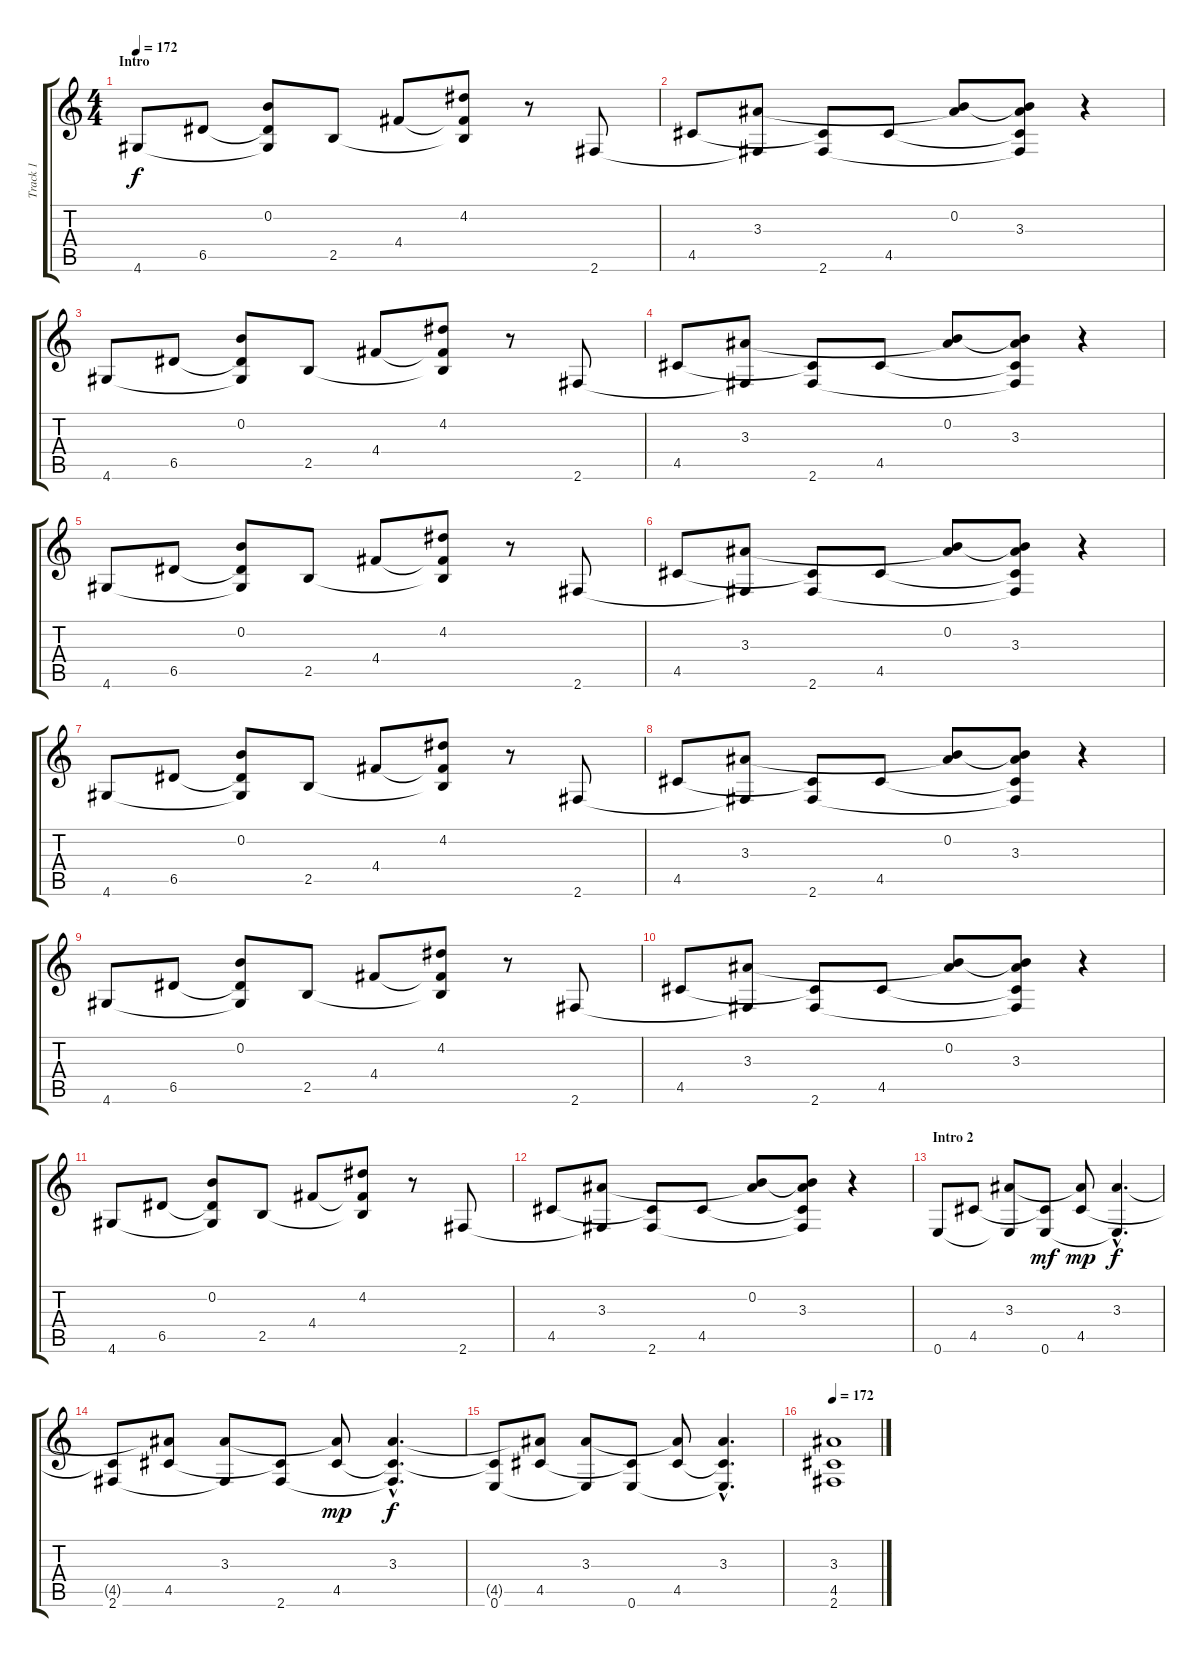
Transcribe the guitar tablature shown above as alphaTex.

\track ("Track 1" "Track 1") {instrument distortionguitar}
\staff {score tabs}
\tuning (E4 B3 G3 D3 A2 E2) {hide}
\ts (4 4)
\section ("" "Intro")
\tempo 172
\tempo 130
\tempo 172
\clef g2
\ks c
4.6.8{dy f volume 14 instrument acousticguitarsteel} 6.5.8 (0.2 6.5{t} 4.6{t}).8 2.5.8 4.4.8 (4.2 4.4{t} 2.5{t}).8 r.8 2.6.8 |
4.5.8 (3.3 2.6{t}).8 (4.5{t} 2.6).8 4.5.8 (0.2 3.3{t}).8 (0.2{t} 3.3 4.5{t} 2.6{t}).8 r.4 |
4.6.8 6.5.8 (0.2 6.5{t} 4.6{t}).8 2.5.8 4.4.8 (4.2 4.4{t} 2.5{t}).8 r.8 2.6.8 |
4.5.8 (3.3 2.6{t}).8 (4.5{t} 2.6).8 4.5.8 (0.2 3.3{t}).8 (0.2{t} 3.3 4.5{t} 2.6{t}).8 r.4 |
4.6.8 6.5.8 (0.2 6.5{t} 4.6{t}).8 2.5.8 4.4.8 (4.2 4.4{t} 2.5{t}).8 r.8 2.6.8 |
4.5.8 (3.3 2.6{t}).8 (4.5{t} 2.6).8 4.5.8 (0.2 3.3{t}).8 (0.2{t} 3.3 4.5{t} 2.6{t}).8 r.4 |
4.6.8 6.5.8 (0.2 6.5{t} 4.6{t}).8 2.5.8 4.4.8 (4.2 4.4{t} 2.5{t}).8 r.8 2.6.8 |
4.5.8 (3.3 2.6{t}).8 (4.5{t} 2.6).8 4.5.8 (0.2 3.3{t}).8 (0.2{t} 3.3 4.5{t} 2.6{t}).8 r.4 |
4.6.8 6.5.8 (0.2 6.5{t} 4.6{t}).8 2.5.8 4.4.8 (4.2 4.4{t} 2.5{t}).8 r.8 2.6.8 |
4.5.8 (3.3 2.6{t}).8 (4.5{t} 2.6).8 4.5.8 (0.2 3.3{t}).8 (0.2{t} 3.3 4.5{t} 2.6{t}).8 r.4 |
4.6.8 6.5.8 (0.2 6.5{t} 4.6{t}).8 2.5.8 4.4.8 (4.2 4.4{t} 2.5{t}).8 r.8 2.6.8 |
4.5.8 (3.3 2.6{t}).8 (4.5{t} 2.6).8 4.5.8 (0.2 3.3{t}).8 (0.2{t} 3.3 4.5{t} 2.6{t}).8 r.4 |
\section ("" "Intro 2")
0.6.8 4.5.8 (3.3 0.6{t}).8 (4.5{t} 0.6).8{dy mf} (3.3{t} 4.5).8{dy mp} (3.3{hac} 0.6{hac t}).4{d dy f} |
(4.5{t} 2.6).8 (3.3{t} 4.5).8 (3.3 2.6{t}).8 (4.5{t} 2.6).8 (3.3{t} 4.5).8{dy mp} (3.3{hac} 4.5{hac t} 2.6{hac t}).4{d dy f} |
(4.5{t} 0.6).8 (3.3{t} 4.5).8 (3.3 0.6{t}).8 (4.5{t} 0.6).8 (3.3{t} 4.5).8 (3.3{hac} 4.5{hac t} 0.6{hac t}).4{d} |
\tempo 172
(3.3 4.5 2.6).1
